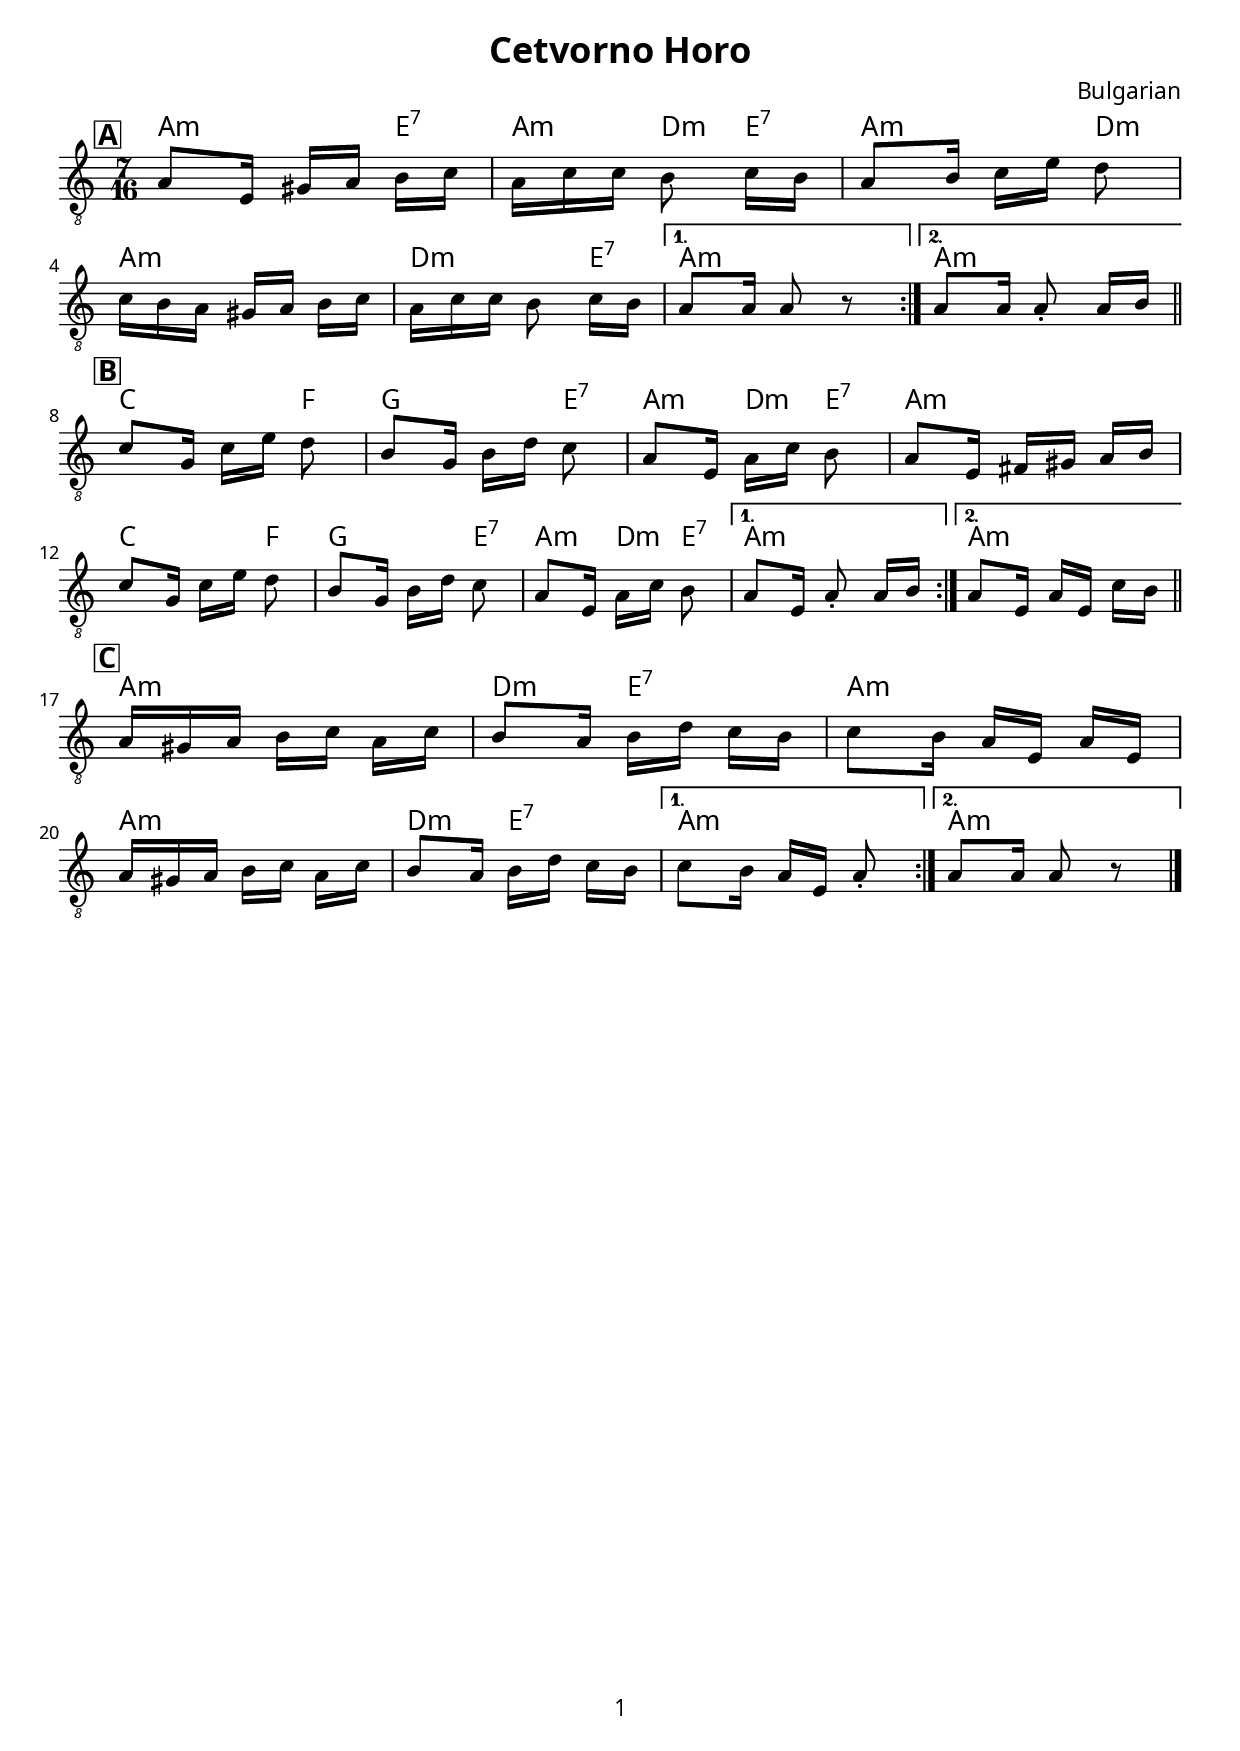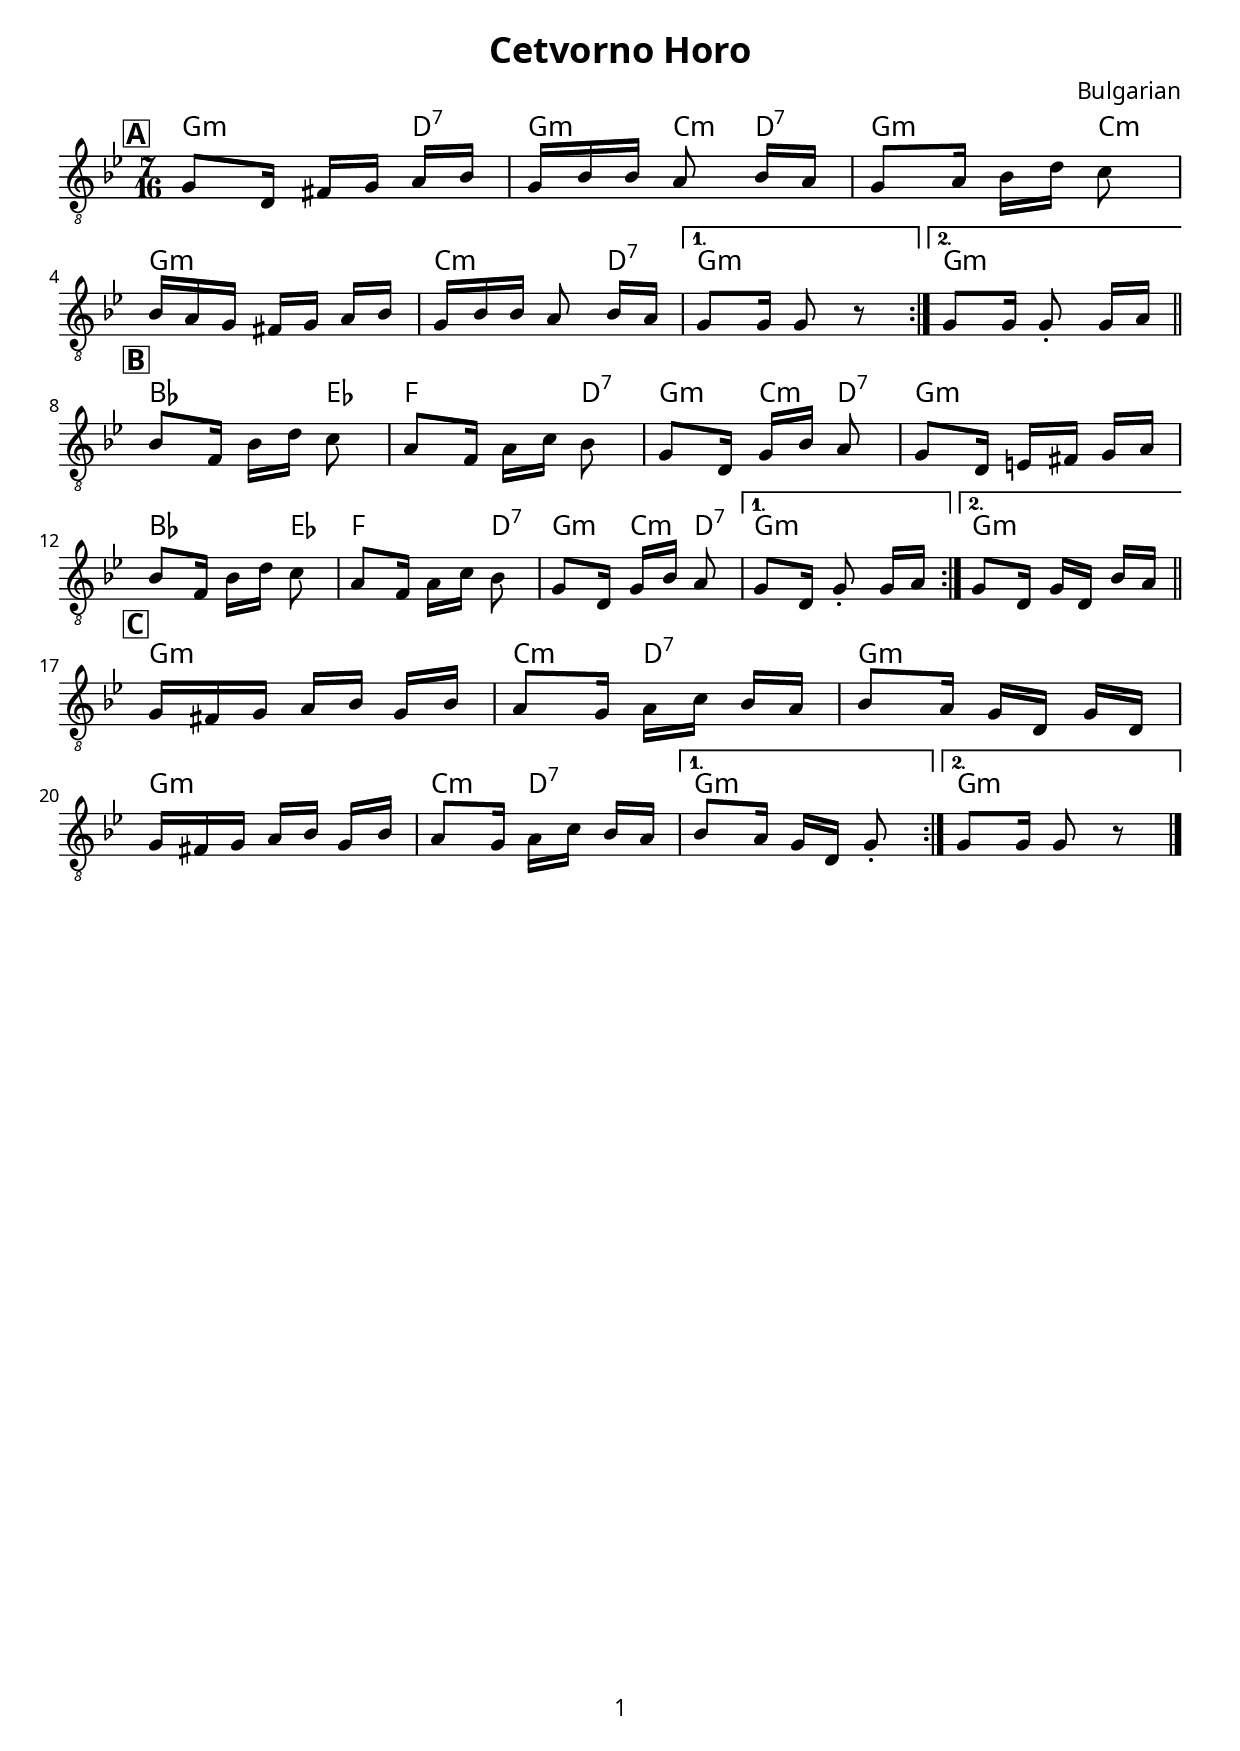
% {{{ PARAMETRI
  myTitle = "Cetvorno Horo"
  mySubTitle = "Bulgarian"
  myKey = \key bes \major
  myTime = \time #'(3 2 2) 7/16 
  myTempo =  #(ly:make-moment 120 4)
% }}}

% INTESTAZIONE {{{
\version "2.18.2"

\header {
  title = \myTitle
  composer = \mySubTitle
}

\paper{
  print-first-page-number = ##t
  oddHeaderMarkup = \markup \null
  evenHeaderMarkup = \markup \null
  oddFooterMarkup = \markup {
    \fill-line {
      \on-the-fly \print-page-number-check-first
      \fromproperty #'page:page-number-string
    }
  }
  evenFooterMarkup = \oddFooterMarkup
  #(set-global-staff-size 10)
  myStaffSize = #20
  fonts = #(make-pango-font-tree
  "FontAwesome"
  "FontAwesome"
  "FontAwesome"
  (/ myStaffSize 20))
}

global = {
  \myKey
  \numericTimeSignature
  \myTime
  \set Score.markFormatter = #format-mark-box-alphabet
}
\layout { indent = #0 }
trip = #(define-music-function (parser location m1 m2 m3) 
  (ly:music? ly:music? ly:music?)
  "Triplets"             
  #{ \tuplet 3/2 { $m1 $m2 $m3 } #})
%}}}

% {{{ PARTE A
  temaA = {
    \repeat volta 2 {
      g8 d16 fis g a bes | g bes bes a8 bes16 a | g8 a16 bes d c8 | \break
      bes16 a g fis g a bes | g bes bes a8 bes16 a |
    } 
    \alternative{
      { g8 g16 g8 r8 }
      { g8 g16 g8\staccato g16 a }
    }
  }

  accordiA = \chordmode{
    \repeat volta 2{
      g8.:m g8:m d8:7 | g8.:m c8:m d8:7 | g8.:m g8:m c8:m |
      g4.:m g16:m | c8.:m c8:m d8:7 | 
    }
    \alternative{
      { g1*7/16:m }
      { g1*7/16:m }
    }
  }
% }}}

% {{{ PARTE B
  temaB = {
    \repeat volta 2 {
      bes8 f16 bes d c8 | a8 f16 a c bes8 | g8 d16 g bes a8 | g d16 e fis g a | \break
      bes8 f16 bes d c8 | a8 f16 a c bes8 | g8 d16 g bes a8 |
    } 
    \alternative{
      { g8 d16 g8\staccato g16 a }
      { g8 d16 g16 d bes' a }
    }
  }

  accordiB = \chordmode{
    \repeat volta 2{
      bes8. bes8 ees8 | f8. f8 d8:7 | g8.:m c8:m d8:7 | g1*7/16:m |
      bes8. bes8 ees8 | f8. f8 d8:7 | g8.:m c8:m d8:7 |
    }
    \alternative{
      { g1*7/16:m }
      { g1*7/16:m }
    }
  }
% }}}

% {{{ PARTE C
  temaC = {
    \repeat volta 2 {
      g16 fis g a bes g bes | a8 g16 a c bes a | bes8 a16 g d g d| \break
      g16 fis g a bes g bes | a8 g16 a c bes a | 
    } 
    \alternative{
      { bes8 a16 g d g8\staccato }
      { g8 g16 g8 r8 }
    }
  }

  accordiC = \chordmode{
    \repeat volta 2{
     g1*7/16:m | c8.:m d4:7 | g1*7/16:m |
     g1*7/16:m | c8.:m d4:7 | 
    }
    \alternative{
      { g1*7/16:m }
      { g1*7/16:m }
    }
  }
% }}}


% SCORE {{{
tema = \relative c' {
  \mark \default
  \temaA \break \bar "||"
  \mark \default
  \temaB \break \bar "||"
  \mark \default
  \temaC \break \bar "|."
}

chordsPart ={
  \new ChordNames {
    \set chordChanges = ##t
    \accordiA
    \accordiB
    \accordiC
  }
}

temaPart = \new Staff \with {
  instrumentName = ""
  midiInstrument = "piano"
} { \clef "treble_8" \global \tema }

scoreContent = << 
  \chordsPart
  \temaPart
>>
%}}}

% {{{ BOOKS
  \book{
    \bookOutputSuffix "C"
    \score {
      \scoreContent
      \layout {}
      \midi { \context { \Score tempoWholesPerMinute = #(ly:make-moment 190 4) } }
    }
  }

  \book{
    \bookOutputSuffix "Bb"
    \score { \transpose c d {\scoreContent} }
  }
% }}}
